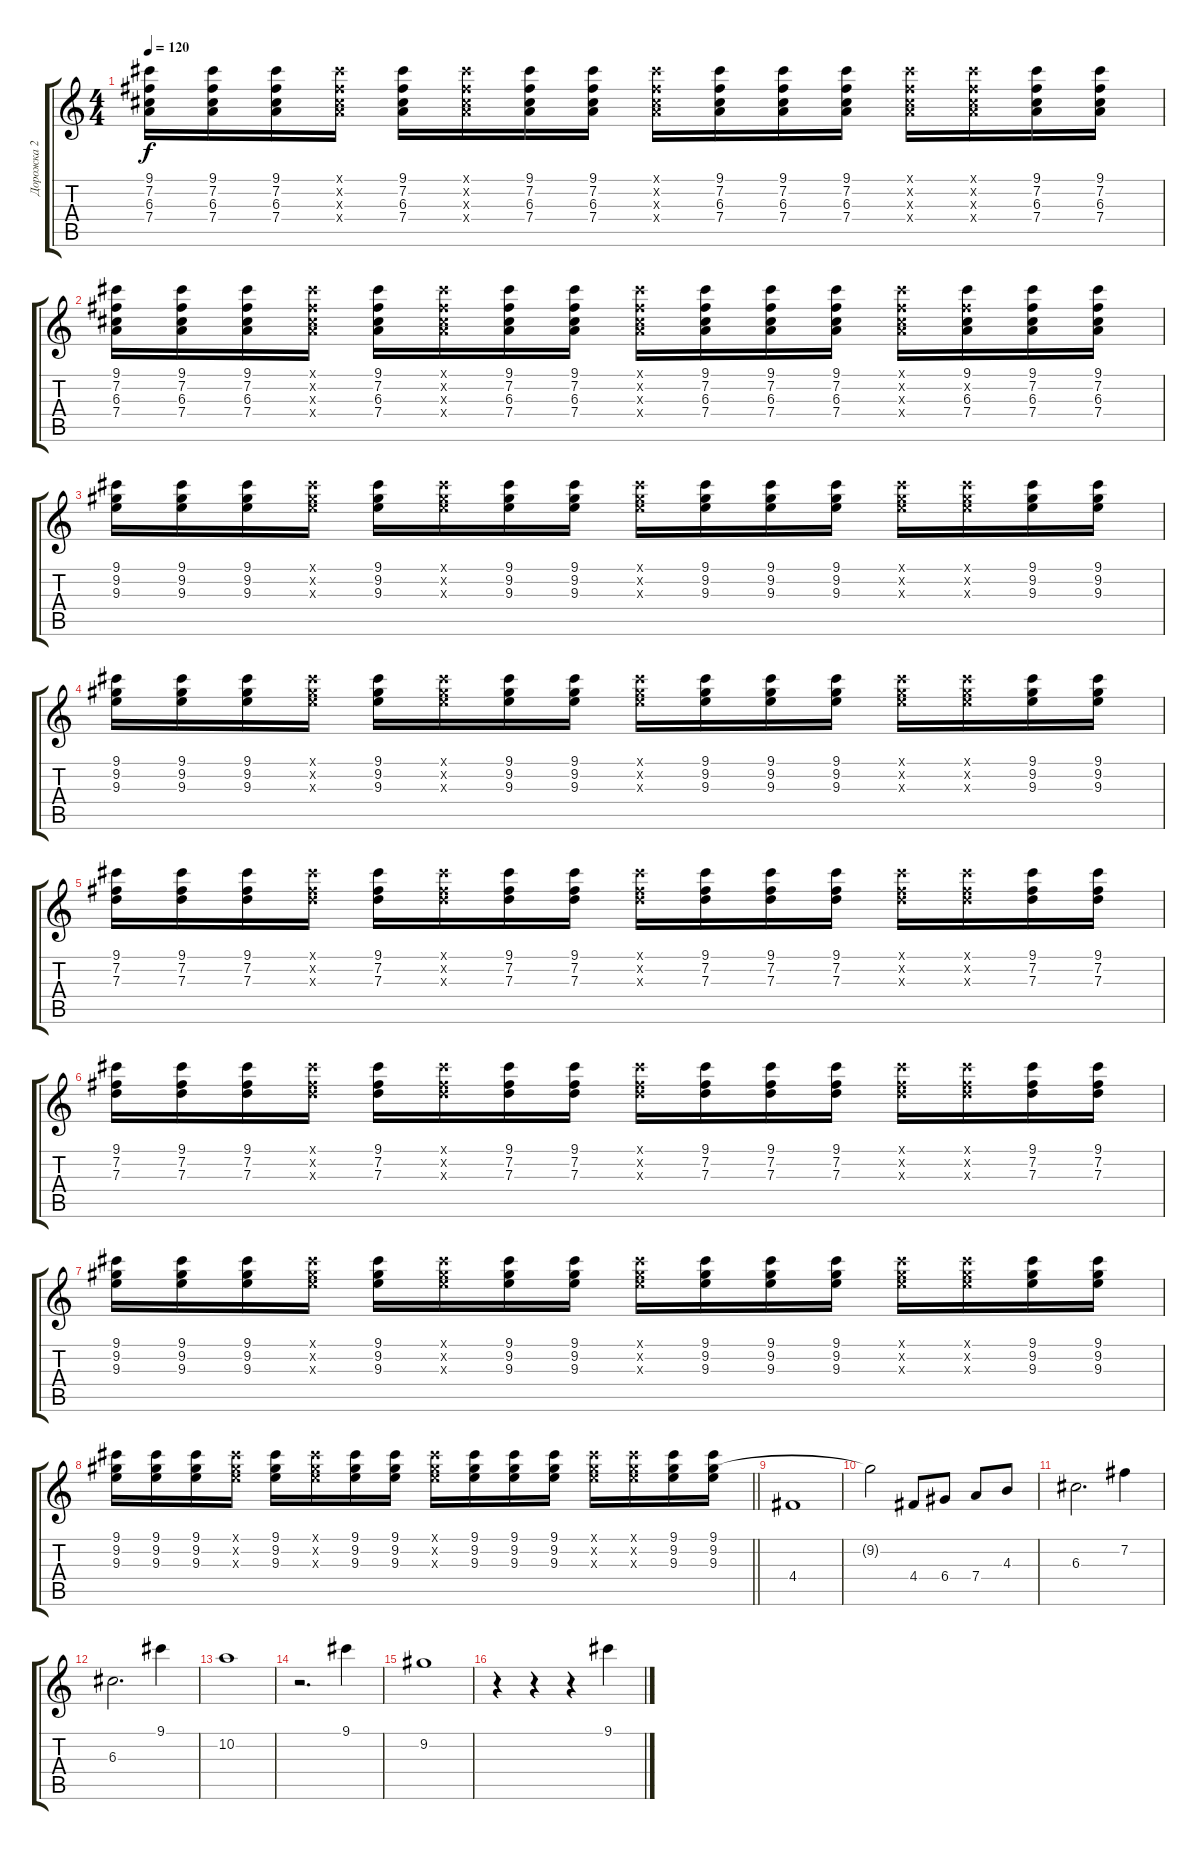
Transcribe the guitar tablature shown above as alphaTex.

\track ("Дорожка 2" "Дорожка 2") {instrument electricguitarclean}
\staff {score tabs}
\tuning (E4 B3 G3 D3 A2 E2) {hide}
\ts (4 4)
\tempo 120
\clef g2
\ks c
(9.1 7.2 6.3 7.4).16{dy f} (9.1 7.2 6.3 7.4).16 (9.1 7.2 6.3 7.4).16 (9.1{x} 7.2{x} 6.3{x} 7.4{x}).16 (9.1 7.2 6.3 7.4).16 (9.1{x} 7.2{x} 6.3{x} 7.4{x}).16 (9.1 7.2 6.3 7.4).16 (9.1 7.2 6.3 7.4).16 (9.1{x} 7.2{x} 6.3{x} 7.4{x}).16 (9.1 7.2 6.3 7.4).16 (9.1 7.2 6.3 7.4).16 (9.1 7.2 6.3 7.4).16 (9.1{x} 7.2{x} 6.3{x} 7.4{x}).16 (9.1{x} 7.2{x} 6.3{x} 7.4{x}).16 (9.1 7.2 6.3 7.4).16 (9.1 7.2 6.3 7.4).16 |
(9.1 7.2 6.3 7.4).16 (9.1 7.2 6.3 7.4).16 (9.1 7.2 6.3 7.4).16 (9.1{x} 7.2{x} 6.3{x} 7.4{x}).16 (9.1 7.2 6.3 7.4).16 (9.1{x} 7.2{x} 6.3{x} 7.4{x}).16 (9.1 7.2 6.3 7.4).16 (9.1 7.2 6.3 7.4).16 (9.1{x} 7.2{x} 6.3{x} 7.4{x}).16 (9.1 7.2 6.3 7.4).16 (9.1 7.2 6.3 7.4).16 (9.1 7.2 6.3 7.4).16 (9.1{x} 7.2{x} 6.3{x} 7.4{x}).16 (9.1 7.2{x} 6.3 7.4).16 (9.1 7.2 6.3 7.4).16 (9.1 7.2 6.3 7.4).16 |
(9.1 9.2 9.3).16 (9.1 9.2 9.3).16 (9.1 9.2 9.3).16 (9.1{x} 9.2{x} 9.3{x}).16 (9.1 9.2 9.3).16 (9.1{x} 9.2{x} 9.3{x}).16 (9.1 9.2 9.3).16 (9.1 9.2 9.3).16 (9.1{x} 9.2{x} 9.3{x}).16 (9.1 9.2 9.3).16 (9.1 9.2 9.3).16 (9.1 9.2 9.3).16 (9.1{x} 9.2{x} 9.3{x}).16 (9.1{x} 9.2{x} 9.3{x}).16 (9.1 9.2 9.3).16 (9.1 9.2 9.3).16 |
(9.1 9.2 9.3).16 (9.1 9.2 9.3).16 (9.1 9.2 9.3).16 (9.1{x} 9.2{x} 9.3{x}).16 (9.1 9.2 9.3).16 (9.1{x} 9.2{x} 9.3{x}).16 (9.1 9.2 9.3).16 (9.1 9.2 9.3).16 (9.1{x} 9.2{x} 9.3{x}).16 (9.1 9.2 9.3).16 (9.1 9.2 9.3).16 (9.1 9.2 9.3).16 (9.1{x} 9.2{x} 9.3{x}).16 (9.1{x} 9.2{x} 9.3{x}).16 (9.1 9.2 9.3).16 (9.1 9.2 9.3).16 |
(9.1 7.2 7.3).16 (9.1 7.2 7.3).16 (9.1 7.2 7.3).16 (9.1{x} 7.2{x} 7.3{x}).16 (9.1 7.2 7.3).16 (9.1{x} 7.2{x} 7.3{x}).16 (9.1 7.2 7.3).16 (9.1 7.2 7.3).16 (9.1{x} 7.2{x} 7.3{x}).16 (9.1 7.2 7.3).16 (9.1 7.2 7.3).16 (9.1 7.2 7.3).16 (9.1{x} 7.2{x} 7.3{x}).16 (9.1{x} 7.2{x} 7.3{x}).16 (9.1 7.2 7.3).16 (9.1 7.2 7.3).16 |
(9.1 7.2 7.3).16 (9.1 7.2 7.3).16 (9.1 7.2 7.3).16 (9.1{x} 7.2{x} 7.3{x}).16 (9.1 7.2 7.3).16 (9.1{x} 7.2{x} 7.3{x}).16 (9.1 7.2 7.3).16 (9.1 7.2 7.3).16 (9.1{x} 7.2{x} 7.3{x}).16 (9.1 7.2 7.3).16 (9.1 7.2 7.3).16 (9.1 7.2 7.3).16 (9.1{x} 7.2{x} 7.3{x}).16 (9.1{x} 7.2{x} 7.3{x}).16 (9.1 7.2 7.3).16 (9.1 7.2 7.3).16 |
(9.1 9.2 9.3).16 (9.1 9.2 9.3).16 (9.1 9.2 9.3).16 (9.1{x} 9.2{x} 9.3{x}).16 (9.1 9.2 9.3).16 (9.1{x} 9.2{x} 9.3{x}).16 (9.1 9.2 9.3).16 (9.1 9.2 9.3).16 (9.1{x} 9.2{x} 9.3{x}).16 (9.1 9.2 9.3).16 (9.1 9.2 9.3).16 (9.1 9.2 9.3).16 (9.1{x} 9.2{x} 9.3{x}).16 (9.1{x} 9.2{x} 9.3{x}).16 (9.1 9.2 9.3).16 (9.1 9.2 9.3).16 |
\barLineRight lightlight
(9.1 9.2 9.3).16 (9.1 9.2 9.3).16 (9.1 9.2 9.3).16 (9.1{x} 9.2{x} 9.3{x}).16 (9.1 9.2 9.3).16 (9.1{x} 9.2{x} 9.3{x}).16 (9.1 9.2 9.3).16 (9.1 9.2 9.3).16 (9.1{x} 9.2{x} 9.3{x}).16 (9.1 9.2 9.3).16 (9.1 9.2 9.3).16 (9.1 9.2 9.3).16 (9.1{x} 9.2{x} 9.3{x}).16 (9.1{x} 9.2{x} 9.3{x}).16 (9.1 9.2 9.3).16 (9.1 9.2 9.3).16 |
4.4.1{volume 16 instrument distortionguitar} |
9.2{t}.2 4.4.8 6.4.8 7.4.8 4.3.8 |
6.3.2{d} 7.2.4 |
6.3.2{d} 9.1.4 |
10.2.1 |
r.2{d} 9.1.4 |
9.2.1 |
r.4 r.4 r.4 9.1.4
